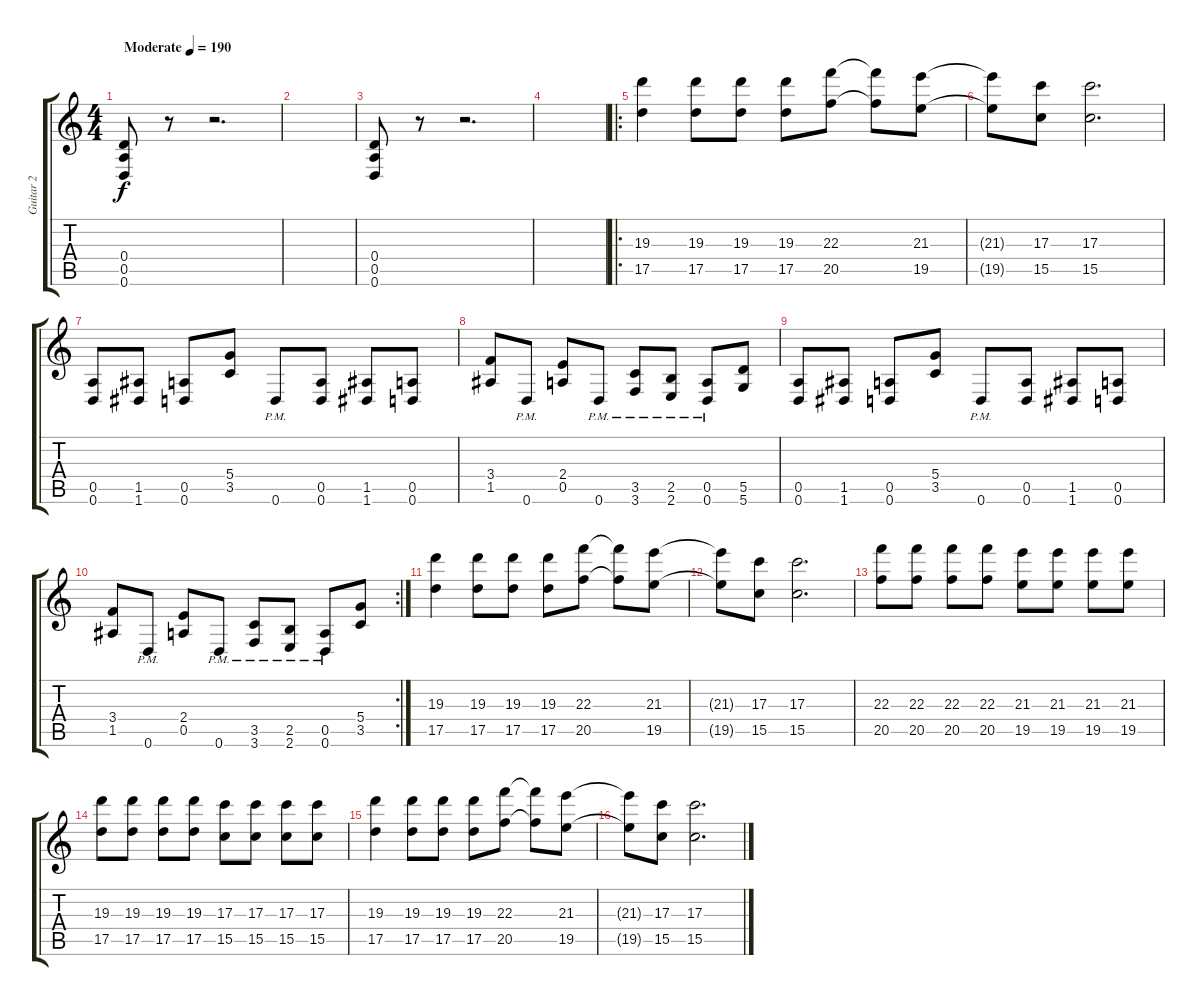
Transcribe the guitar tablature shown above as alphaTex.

\track ("Guitar 2" "Guitar 2") {instrument distortionguitar}
\staff {score tabs}
\tuning (E4 B3 G3 D3 A2 D2) {hide}
\ts (4 4)
\tempo (190 "Moderate")
\clef g2
\ks c
(0.4 0.5 0.6).8{dy f instrument distortionguitar} r.8 r.2{d} |
|
(0.4 0.5 0.6).8 r.8 r.2{d} |
|
\ro
(19.3 17.5).4 (19.3 17.5).8 (19.3 17.5).8 (19.3 17.5).8 (22.3 20.5).8 (22.3{t} 20.5{t}).8 (21.3 19.5).8 |
(21.3{t} 19.5{t}).8 (17.3 15.5).8 (17.3 15.5).2{d} |
(0.5 0.6).8 (1.5 1.6).8 (0.5 0.6).8 (5.4 3.5).8 0.6{pm}.8 (0.5 0.6).8 (1.5 1.6).8 (0.5 0.6).8 |
(3.4 1.5).8 0.6{pm}.8 (2.4 0.5).8 0.6{pm}.8 (3.5{pm} 3.6{pm}).8 (2.5{pm} 2.6{pm}).8 (0.5{pm} 0.6{pm}).8 (5.5 5.6).8 |
(0.5 0.6).8 (1.5 1.6).8 (0.5 0.6).8 (5.4 3.5).8 0.6{pm}.8 (0.5 0.6).8 (1.5 1.6).8 (0.5 0.6).8 |
\rc 2
(3.4 1.5).8 0.6{pm}.8 (2.4 0.5).8 0.6{pm}.8 (3.5{pm} 3.6{pm}).8 (2.5{pm} 2.6{pm}).8 (0.5{pm} 0.6{pm}).8 (5.4 3.5).8 |
(19.3 17.5).4 (19.3 17.5).8 (19.3 17.5).8 (19.3 17.5).8 (22.3 20.5).8 (22.3{t} 20.5{t}).8 (21.3 19.5).8 |
(21.3{t} 19.5{t}).8 (17.3 15.5).8 (17.3 15.5).2{d} |
(22.3 20.5).8 (22.3 20.5).8 (22.3 20.5).8 (22.3 20.5).8 (21.3 19.5).8 (21.3 19.5).8 (21.3 19.5).8 (21.3 19.5).8 |
(19.3 17.5).8 (19.3 17.5).8 (19.3 17.5).8 (19.3 17.5).8 (17.3 15.5).8 (17.3 15.5).8 (17.3 15.5).8 (17.3 15.5).8 |
(19.3 17.5).4 (19.3 17.5).8 (19.3 17.5).8 (19.3 17.5).8 (22.3 20.5).8 (22.3{t} 20.5{t}).8 (21.3 19.5).8 |
(21.3{t} 19.5{t}).8 (17.3 15.5).8 (17.3 15.5).2{d}
